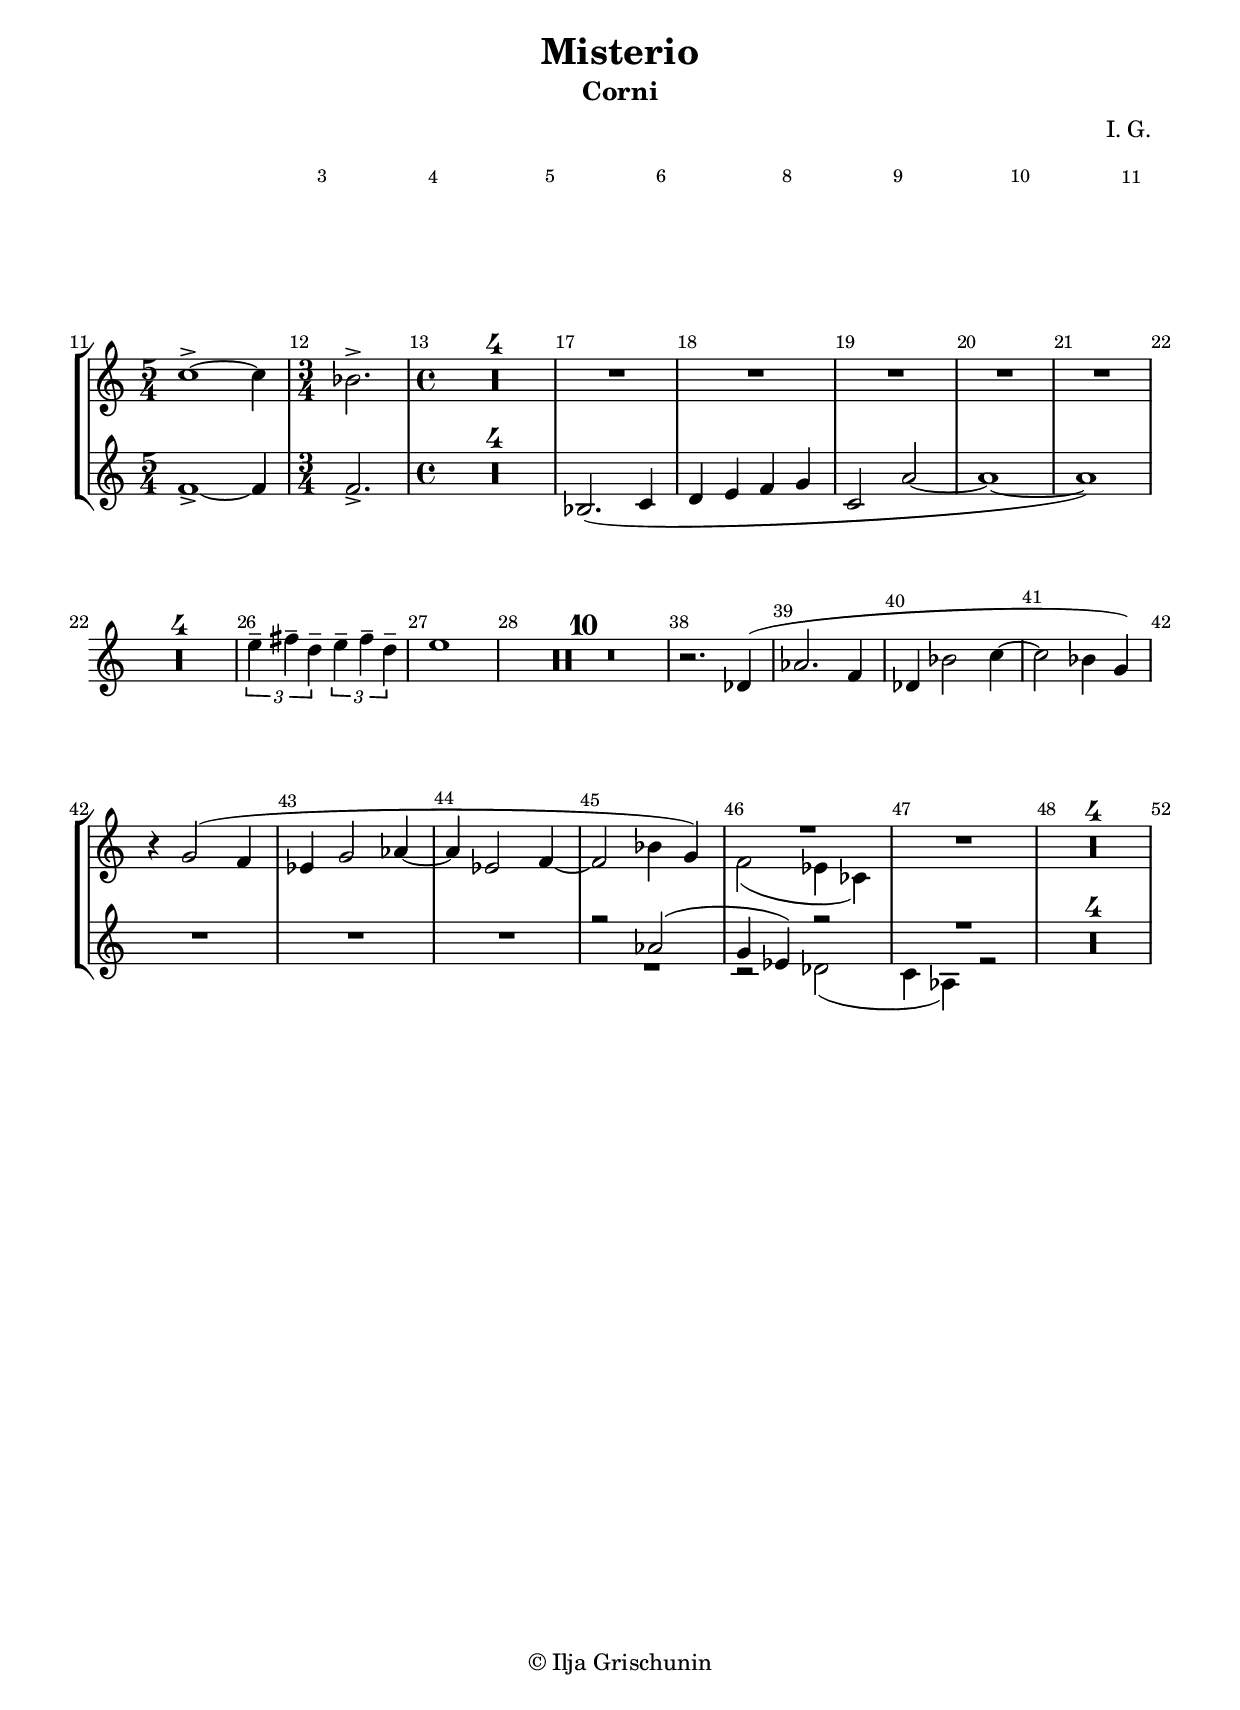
\version "2.19.15"
%\version "2.18.0"

\language "deutsch"

\header {
  title = "Misterio"
  subtitle = "Corni"
  meter = ""
  composer = "I. G."
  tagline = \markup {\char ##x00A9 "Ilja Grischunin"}
}

\paper {
  #(set-paper-size "a4")
  top-system-spacing.basic-distance = #15
  top-markup-spacing.basic-distance = #5
  markup-system-spacing.basic-distance = #15
  system-system-spacing.basic-distance = #18
  last-bottom-spacing.basic-distance = #15
  left-margin = 15
  right-margin = 15
  %two-sided = ##t
  %inner-margin = 25
  %outer-margin = 15
}

\layout {
  indent = 10
  \context {
    \Score
    %\remove "Bar_number_engraver"
    \override BarNumber.break-visibility = ##(#t #t #t)
    \RemoveEmptyStaves
    \override VerticalAxisGroup.remove-first = ##t
  }
}

\version "2.19.15"
%\version "2.18.0"

\language "deutsch"

%%%%%%%%%%%%%%%%%%%%%%%%%%%%%%%%%%%%%%%%%%%%%%%%
cornoEinsMusic = \relative {
  \set Score.skipBars = ##t
  \time 4/4 R1*2
  \time 3/4 r2.
  \time 4/4 r1
  \time 3/4 r2.
  \time 4/4 R1*2
  \time 3/4 r2.
  \time 4/4 r1
  \time 3/4 r2.
  \time 5/4 f'1->~ f4
  \time 3/4 es2.->
  \time 4/4 R1*13
  \repeat unfold 2 {\tuplet 3/2 {a4-- h-- g--}} a1  
  R1*10
  %Фрагмент из новой партитуры
  %r2. des4( as'2. f4 des b'2 c4~ c2 b4 g) r g2( f4 es g2 as4~ as es2 f4~ f2)
  %Фрагмент из старой партитуры
  r2. ges,4( des'2. b4 ges es'2 f4~ f2 es4 c)
  r c2( b4 as c2 des4~ des as2 b4~ b2 
  %as'4 f e!)
  %Продолжение из новой
  es4 c)
  <<
    {
      R1
    }
    \\
    {
      b2( as4 fes)
    }
  >>
  R1*5
}

%%%%%%%%%%%%%%%%%%%%%%%%%%%%%%%%%%%%%%%%%%%%%%%%
cornoZweiMusic = \relative {
  %\clef bass
  \set Score.skipBars = ##t
  \time 4/4 R1*2
  \time 3/4 r2.
  \time 4/4 r1
  \time 3/4 r2.
  \time 4/4 R1*2
  \time 3/4 r2.
  \time 4/4 r1
  \time 3/4 r2.
  \time 5/4 b1->~ b4
  \time 3/4 b2.->
  \time 4/4 R1*4
  es,2.( f4 g a b c f,2 d'~ d1~ d) R1*23
  <<
    {
      r2 des( c4 as) r2 R1
    }
    \\
    {
      R1 r2 ges( f4 des) r2
    }
  >>
  R1*4
}


\score {
  \new StaffGroup
  <<
    \new Staff {
      \transpose f c'
      \cornoEinsMusic
    }
    \new Staff {
      \transpose f c'
      \cornoZweiMusic
    }
  >>
  %\midi {}
}